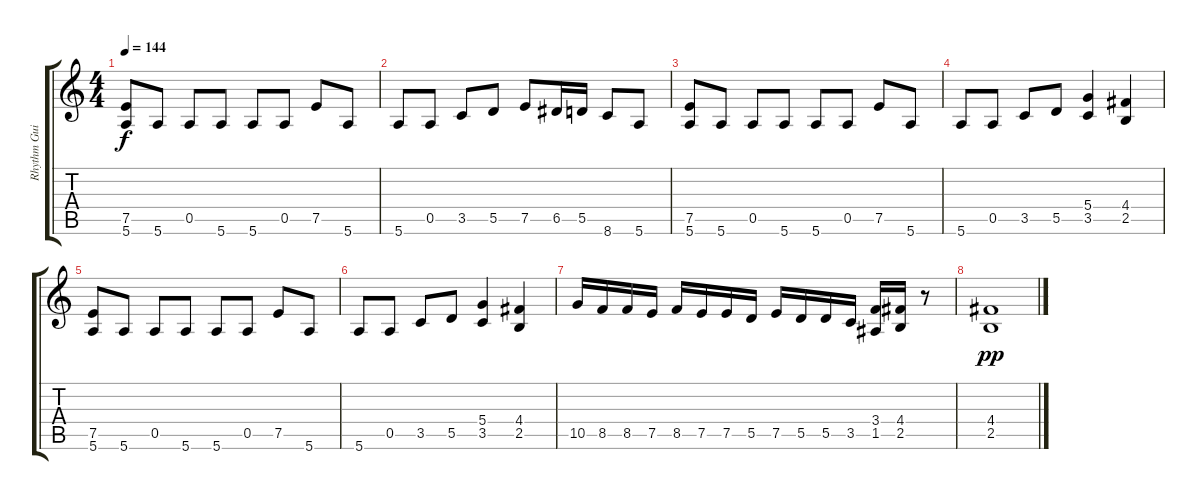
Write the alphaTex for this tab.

\track ("Rhythm Guitar" "Rhythm Gui") {instrument distortionguitar}
\staff {score tabs}
\tuning (E4 B3 G3 D3 A2 E2) {hide}
\ts (4 4)
\tempo 144
\clef g2
\ks c
(7.5 5.6).8{dy f} 5.6.8 0.5.8 5.6.8 5.6.8 0.5.8 7.5.8 5.6.8 |
5.6.8 0.5.8 3.5.8 5.5.8 7.5.8 6.5.16 5.5.16 8.6.8 5.6.8 |
(7.5 5.6).8 5.6.8 0.5.8 5.6.8 5.6.8 0.5.8 7.5.8 5.6.8 |
5.6.8 0.5.8 3.5.8 5.5.8 (5.4 3.5).4 (4.4 2.5).4 |
(7.5 5.6).8 5.6.8 0.5.8 5.6.8 5.6.8 0.5.8 7.5.8 5.6.8 |
5.6.8 0.5.8 3.5.8 5.5.8 (5.4 3.5).4 (4.4 2.5).4 |
10.5.16 8.5.16 8.5.16 7.5.16 8.5.16 7.5.16 7.5.16 5.5.16 7.5.16 5.5.16 5.5.16 3.5.16 (3.4 1.5).16 (4.4 2.5).16 r.8 |
(4.4 2.5).1{dy pp}
